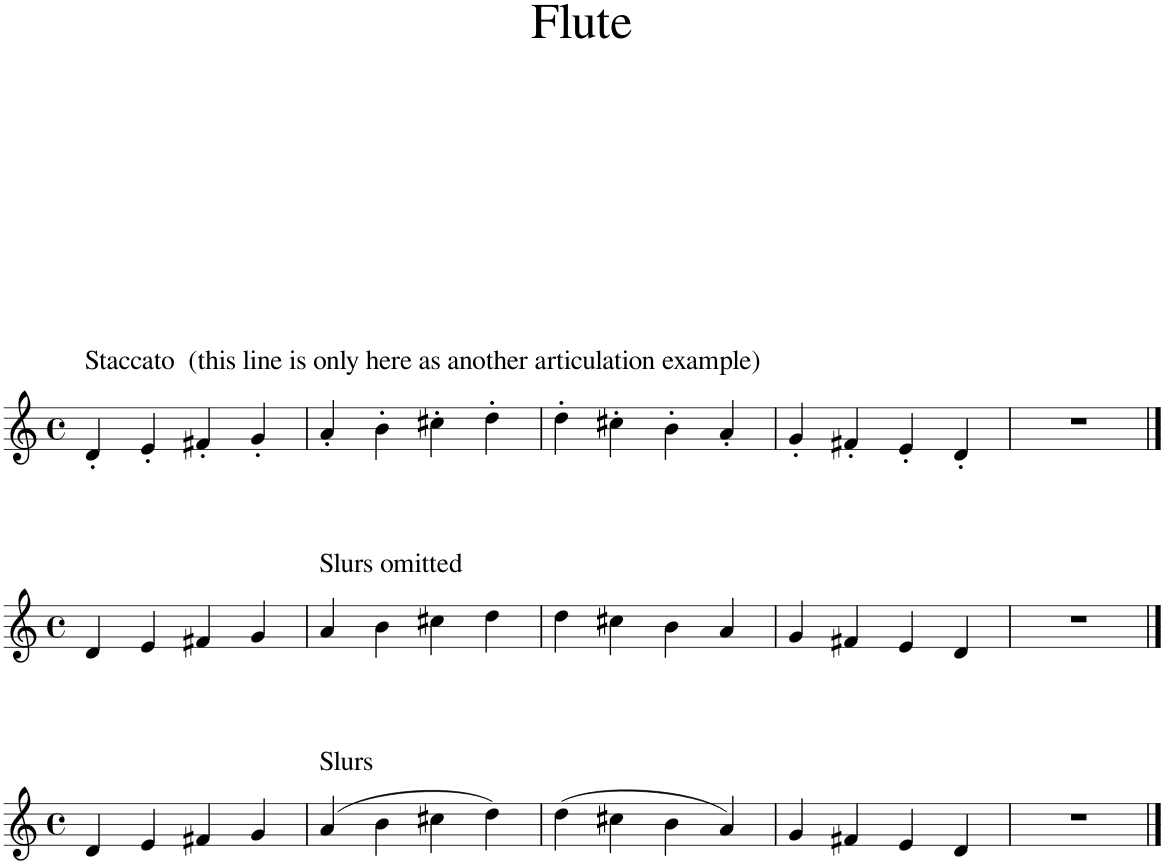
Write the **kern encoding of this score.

**kern
*part1
*staff1
*I"Flute
*I'Fl.
*clefG2
*k[]
*M4/4
*met(c)
=1
!LO:TX:a:t=Staccato  (this line is only here as another articulation example)
4d'/
4e'/
4f#X'/
4g'/
=2
4a'/
4b'\
4cc#X'\
4dd'\
=3
4dd'\
4cc#X'\
4b'\
4a'/
=4
4g'/
4f#X'/
4e'/
4d'/
=5
1r
!!LO:LB:g=z
==6
*M4/4
*met(c)
4d/
4e/
4f#X/
4g/
=7
!LO:TX:a:t=Slurs omitted
4a/
4b\
4cc#X\
4dd\
=8
4dd\
4cc#X\
4b\
4a/
=9
4g/
4f#X/
4e/
4d/
=10
1r
!!LO:LB:g=z
==11
*M4/4
*met(c)
4d/
4e/
4f#X/
4g/
=12
!LO:TX:a:t=Slurs
(4a/
4b\
4cc#X\
4dd\)
=13
(4dd\
4cc#X\
4b\
4a/)
=14
4g/
4f#X/
4e/
4d/
=15
1r
==
*-
